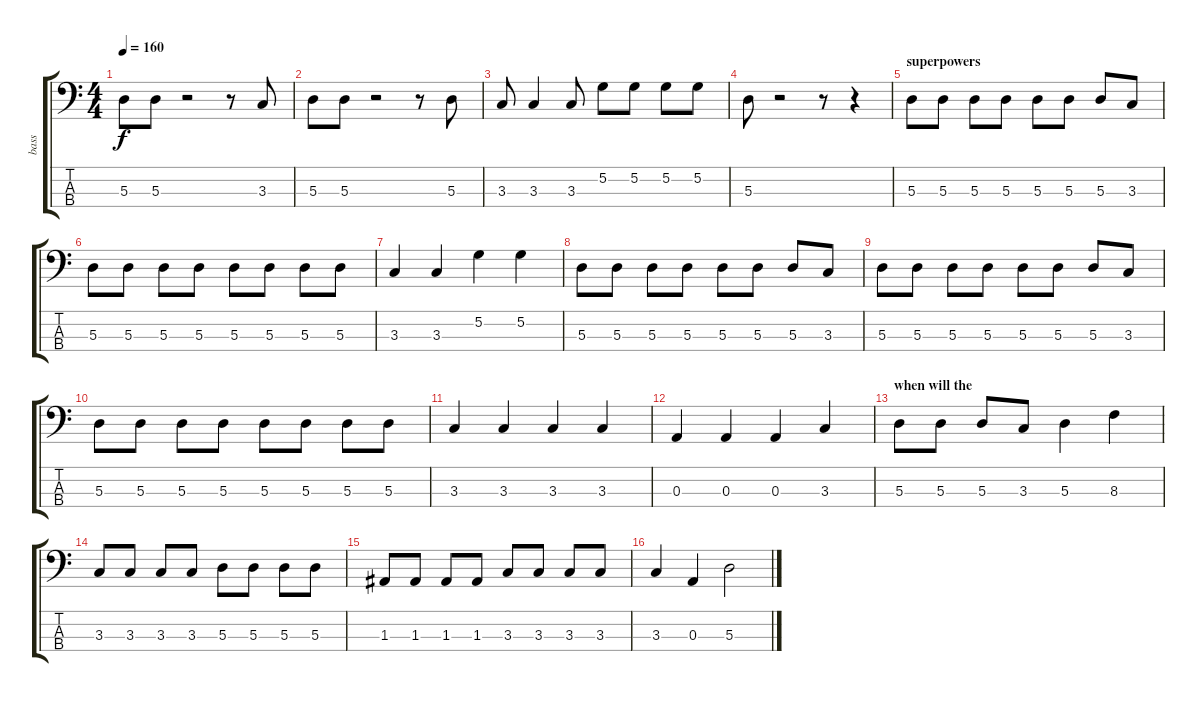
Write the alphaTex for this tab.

\track ("bass" "bass") {instrument electricbasspick}
\staff {score tabs}
\tuning (G2 D2 A1 E1) {hide}
\ts (4 4)
\tempo 160
\clef f4
\ks c
5.3.8{dy f} 5.3.8 r.2 r.8 3.3.8 |
5.3.8 5.3.8 r.2 r.8 5.3.8 |
3.3.8 3.3.4 3.3.8 5.2.8 5.2.8 5.2.8 5.2.8 |
5.3.8 r.2 r.8 r.4 |
\section ("" "superpowers")
5.3.8 5.3.8 5.3.8 5.3.8 5.3.8 5.3.8 5.3.8 3.3.8 |
5.3.8 5.3.8 5.3.8 5.3.8 5.3.8 5.3.8 5.3.8 5.3.8 |
3.3.4 3.3.4 5.2.4 5.2.4 |
5.3.8 5.3.8 5.3.8 5.3.8 5.3.8 5.3.8 5.3.8 3.3.8 |
5.3.8 5.3.8 5.3.8 5.3.8 5.3.8 5.3.8 5.3.8 3.3.8 |
5.3.8 5.3.8 5.3.8 5.3.8 5.3.8 5.3.8 5.3.8 5.3.8 |
3.3.4 3.3.4 3.3.4 3.3.4 |
0.3.4 0.3.4 0.3.4 3.3.4 |
\section ("" "when will the")
5.3.8 5.3.8 5.3.8 3.3.8 5.3.4 8.3.4 |
3.3.8 3.3.8 3.3.8 3.3.8 5.3.8 5.3.8 5.3.8 5.3.8 |
1.3.8 1.3.8 1.3.8 1.3.8 3.3.8 3.3.8 3.3.8 3.3.8 |
3.3.4 0.3.4 5.3.2
